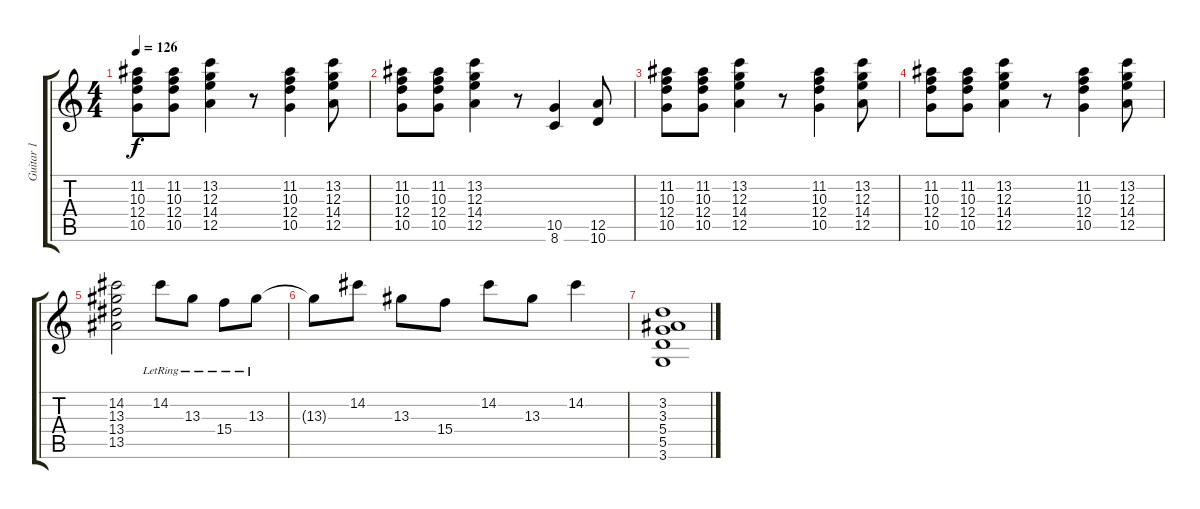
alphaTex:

\track ("Guitar 1" "Guitar 1") {instrument overdrivenguitar}
\staff {score tabs}
\tuning (E4 B3 G3 D3 A2 E2) {hide}
\ts (4 4)
\tempo 126
\clef g2
\ks c
(11.2 10.3 12.4 10.5).8{dy f} (11.2 10.3 12.4 10.5).8 (13.2 12.3 14.4 12.5).4 r.8 (11.2 10.3 12.4 10.5).4 (13.2 12.3 14.4 12.5).8 |
(11.2 10.3 12.4 10.5).8 (11.2 10.3 12.4 10.5).8 (13.2 12.3 14.4 12.5).4 r.8 (10.5 8.6).4 (12.5 10.6).8 |
(11.2 10.3 12.4 10.5).8 (11.2 10.3 12.4 10.5).8 (13.2 12.3 14.4 12.5).4 r.8 (11.2 10.3 12.4 10.5).4 (13.2 12.3 14.4 12.5).8 |
(11.2 10.3 12.4 10.5).8 (11.2 10.3 12.4 10.5).8 (13.2 12.3 14.4 12.5).4 r.8 (11.2 10.3 12.4 10.5).4 (13.2 12.3 14.4 12.5).8 |
(14.2 13.3 13.4 13.5).2 14.2{lr}.8 13.3{lr}.8 15.4{lr}.8 13.3{lr}.8 |
13.3{t}.8 14.2.8 13.3.8 15.4.8 14.2.8 13.3.8 14.2.4 |
(3.2 3.3 5.4 5.5 3.6).1
